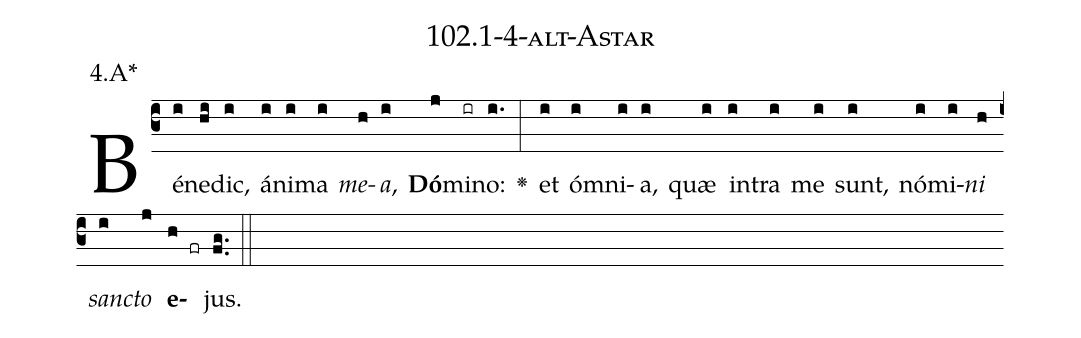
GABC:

name: 102.1-4-alt-Astar;
annotation: 4.A*;
%%
(c3)Bé(i)ne(hi)dic,(i) á(i)ni(i)ma(i) <i>me</i>(h)<i>a</i>,(i) <b>Dó</b>(j)mi(ir)no:(i.) <v>\greheightstar</v>(:) et(i) óm(i)ni(i)a,(i) quæ(i) in(i)tra(i) me(i) sunt,(i) nó(i)mi(i)<i>ni</i>(h) <i>sanc</i>(i)<i>to</i>(j) <b>e</b>(h fr)jus.(fg..) (::)


%E(i) u(h) o(i) u(j) a(h) e.(fg..) (::)
